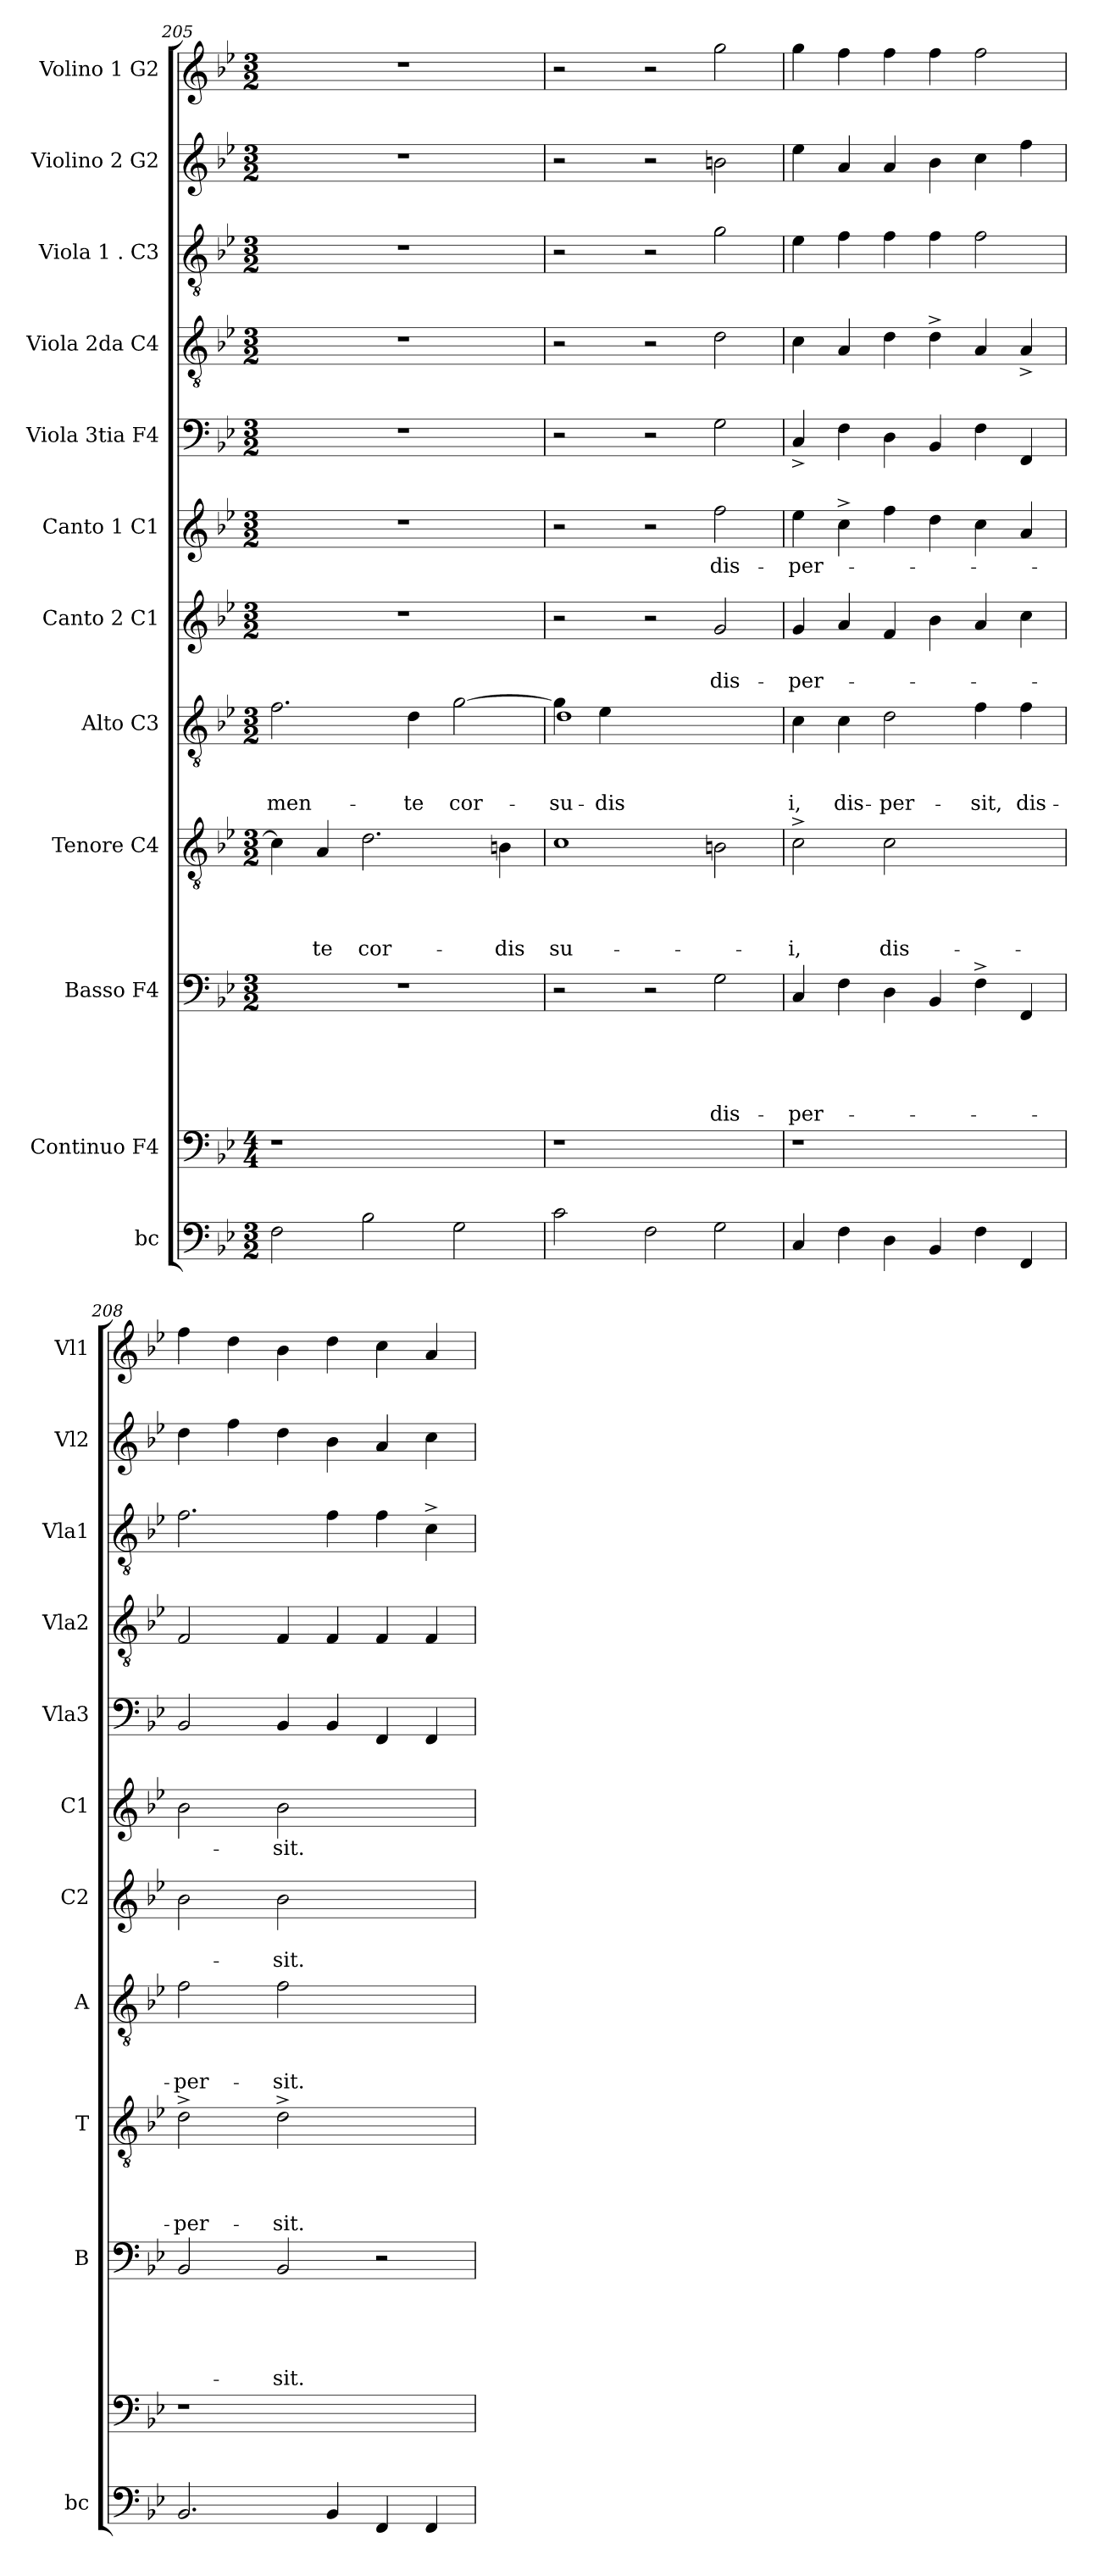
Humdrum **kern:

**kern	**kern	**kern	**text	**text	**text	**text	**text	**kern	**text	**text	**text	**text	**kern	**text	**text	**text	**kern	**text	**text	**kern	**text	**kern	**kern	**kern	**kern	**kern
*part12	*part11	*part10	*part10	*part10	*part10	*part10	*part10	*part9	*part9	*part9	*part9	*part9	*part8	*part8	*part8	*part8	*part7	*part7	*part7	*part6	*part6	*part5	*part4	*part3	*part2	*part1
*staff12	*staff11	*staff10	*staff10	*staff10	*staff10	*staff10	*staff10	*staff9	*staff9	*staff9	*staff9	*staff9	*staff8	*staff8	*staff8	*staff8	*staff7	*staff7	*staff7	*staff6	*staff6	*staff5	*staff4	*staff3	*staff2	*staff1
*I"bc	*I"Continuo F4	*I"Basso F4	*	*	*	*	*	*I"Tenore C4	*	*	*	*	*I"Alto C3	*	*	*	*I"Canto 2 C1	*	*	*I"Canto 1 C1	*	*I"Viola 3tia F4	*I"Viola 2da C4	*I"Viola 1 . C3	*I"Violino 2 G2	*I"Volino 1 G2
*I'bc	*	*I'B	*	*	*	*	*	*I'T	*	*	*	*	*I'A	*	*	*	*I'C2	*	*	*I'C1	*	*I'Vla3	*I'Vla2	*I'Vla1	*I'Vl2	*I'Vl1
!!LO:PB:g=z
*clefF4	*clefF4	*clefF4	*	*	*	*	*	*clefGv2	*	*	*	*	*clefGv2	*	*	*	*clefG2	*	*	*clefG2	*	*clefF4	*clefGv2	*clefGv2	*clefG2	*clefG2
*k[b-e-]	*k[b-e-]	*k[b-e-]	*	*	*	*	*	*k[b-e-]	*	*	*	*	*k[b-e-]	*	*	*	*k[b-e-]	*	*	*k[b-e-]	*	*k[b-e-]	*k[b-e-]	*k[b-e-]	*k[b-e-]	*k[b-e-]
*B-:	*B-:	*B-:	*	*	*	*	*	*B-:	*	*	*	*	*B-:	*	*	*	*B-:	*	*	*B-:	*	*B-:	*B-:	*B-:	*B-:	*B-:
*M3/2	*M4/4	*M3/2	*	*	*	*	*	*M3/2	*	*	*	*	*M3/2	*	*	*	*M3/2	*	*	*M3/2	*	*M3/2	*M3/2	*M3/2	*M3/2	*M3/2
=205	=205	=205	=205	=205	=205	=205	=205	=205	=205	=205	=205	=205	=205	=205	=205	=205	=205	=205	=205	=205	=205	=205	=205	=205	=205	=205
!	!	!LO:N:vis=1	!	!	!	!	!	!	!	!	!	!	!	!	!	!LO:LY:b	!LO:N:vis=1	!	!	!LO:N:vis=1	!	!LO:N:vis=1	!LO:N:vis=1	!LO:N:vis=1	!LO:N:vis=1	!LO:N:vis=1
2F\	1r	1.r	.	.	.	.	.	4c\]	.	.	.	.	2.f\	.	.	men-	1.r	.	.	1.r	.	1.r	1.r	1.r	1.r	1.r
!	!	!	!	!	!	!	!	!	!	!	!	!LO:LY:b	!	!	!	!	!	!	!	!	!	!	!	!	!	!
.	.	.	.	.	.	.	.	4A/	.	.	.	-te	.	.	.	.	.	.	.	.	.	.	.	.	.	.
!	!	!	!	!	!	!	!	!	!	!	!	!LO:LY:b	!	!	!	!	!	!	!	!	!	!	!	!	!	!
2B-\	.	.	.	.	.	.	.	2.d\	.	.	.	cor-	.	.	.	.	.	.	.	.	.	.	.	.	.	.
!	!	!	!	!	!	!	!	!	!	!	!	!	!	!	!	!LO:LY:b	!	!	!	!	!	!	!	!	!	!
.	.	.	.	.	.	.	.	.	.	.	.	.	4d\	.	.	-te	.	.	.	.	.	.	.	.	.	.
!	!	!	!	!	!	!	!	!	!	!	!	!	!	!	!	!LO:LY:b	!	!	!	!	!	!	!	!	!	!
2G\	2ryy	.	.	.	.	.	.	.	.	.	.	.	[>2g\	.	.	cor-	.	.	.	.	.	.	.	.	.	.
!	!	!	!	!	!	!	!	!	!	!	!	!LO:LY:b	!	!	!	!	!	!	!	!	!	!	!	!	!	!
.	.	.	.	.	.	.	.	4Bn\	.	.	.	-dis	.	.	.	.	.	.	.	.	.	.	.	.	.	.
=206	=206	=206	=206	=206	=206	=206	=206	=206	=206	=206	=206	=206	=206	=206	=206	=206	=206	=206	=206	=206	=206	=206	=206	=206	=206	=206
!	!	!	!	!	!	!	!	!	!	!	!	!LO:LY:b	!	!	!	!LO:LY:b	!	!	!	!	!	!	!	!	!	!
*	*	*	*	*	*	*	*	*	*	*	*	*	*^	*	*	*	*	*	*	*	*	*	*	*	*	*
2c\	1r	2r	.	.	.	.	.	1c	.	.	.	su-	4g\]	1d	.	.	su-	2r	.	.	2r	.	2r	2r	2r	2r	2r
!	!	!	!	!	!	!	!	!	!	!	!	!	!	!	!	!	!LO:LY:b	!	!	!	!	!	!	!	!	!	!
.	.	.	.	.	.	.	.	.	.	.	.	.	4e-\	.	.	.	-dis	.	.	.	.	.	.	.	.	.	.
2F\	.	2r	.	.	.	.	.	.	.	.	.	.	2ryy	.	.	.	.	2r	.	.	2r	.	2r	2r	2r	2r	2r
!	!	!	!	!	!	!	!LO:LY:b	!	!	!	!	!	!	!	!	!	!	!	!	!LO:LY:b	!	!LO:LY:b	!	!	!	!	!
2G\	2ryy	2G\	.	.	.	.	dis-	2Bn\	.	.	.	.	2ryy	2ryy	.	.	.	2g/	.	dis-	2ff\	dis-	2G\	2d\	2g\	2bn\	2gg\
=207	=207	=207	=207	=207	=207	=207	=207	=207	=207	=207	=207	=207	=207	=207	=207	=207	=207	=207	=207	=207	=207	=207	=207	=207	=207	=207	=207
!	!	!	!	!	!	!	!LO:LY:b	!	!	!	!	!LO:LY:b	!	!	!	!	!LO:LY:b	!	!	!LO:LY:b	!	!LO:LY:b	!	!	!	!	!
*	*	*	*	*	*	*	*	*	*	*	*	*	*v	*v	*	*	*	*	*	*	*	*	*	*	*	*	*
4C/	1r	4C/	.	.	.	.	-per-	2c^>\	.	.	.	-i,	4c\	.	.	-i,	4g/	.	-per-	4ee-\	-per-	4C^</	4c\	4e-\	4ee-\	4gg\
!	!	!	!	!	!	!	!	!	!	!	!	!	!	!	!	!LO:LY:b	!	!	!	!	!	!	!	!	!	!
4F\	.	4F\	.	.	.	.	.	.	.	.	.	.	4c\	.	.	dis-	4a/	.	.	4cc^>\	.	4F\	4A/	4f\	4a/	4ff\
!	!	!	!	!	!	!	!	!	!	!	!	!LO:LY:b	!	!	!	!LO:LY:b:rj	!	!	!	!	!	!	!	!	!	!
4D\	.	4D\	.	.	.	.	.	2c\	.	.	.	dis-	2d\	.	.	-per-	4f/	.	.	4ff\	.	4D\	4d\	4f\	4a/	4ff\
4BB-/	.	4BB-/	.	.	.	.	.	.	.	.	.	.	.	.	.	.	4b-\	.	.	4dd\	.	4BB-/	4d^>\	4f\	4b-\	4ff\
!	!	!	!	!	!	!	!	!	!	!	!	!	!	!	!	!LO:LY:b	!	!	!	!	!	!	!	!	!	!
4F\	2ryy	4F^>\	.	.	.	.	.	2ryy	.	.	.	.	4f\	.	.	-sit,	4a/	.	.	4cc\	.	4F\	4A/	2f\	4cc\	2ff\
!	!	!	!	!	!	!	!	!	!	!	!	!	!	!	!	!LO:LY:b	!	!	!	!	!	!	!	!	!	!
4FF/	.	4FF/	.	.	.	.	.	.	.	.	.	.	4f\	.	.	dis-	4cc\	.	.	4a/	.	4FF/	4A^</	.	4ff\	.
=208	=208	=208	=208	=208	=208	=208	=208	=208	=208	=208	=208	=208	=208	=208	=208	=208	=208	=208	=208	=208	=208	=208	=208	=208	=208	=208
!	!	!	!	!	!	!	!	!	!	!	!	!LO:LY:b	!	!	!	!LO:LY:b	!	!	!	!	!	!	!	!	!	!
2.BB-/	1r	2BB-/	.	.	.	.	.	2d^>\	.	.	.	-per-	2f\	.	.	-per-	2b-\	.	.	2b-\	.	2BB-/	2F/	2.f\	4dd\	4ff\
.	.	.	.	.	.	.	.	.	.	.	.	.	.	.	.	.	.	.	.	.	.	.	.	.	4ff\	4dd\
!	!	!	!	!	!	!	!LO:LY:b	!	!	!	!	!LO:LY:b	!	!	!	!LO:LY:b	!	!	!LO:LY:b	!	!LO:LY:b	!	!	!	!	!
.	.	2BB-/	.	.	.	.	-sit.	2d^>\	.	.	.	-sit.	2f\	.	.	-sit.	2b-\	.	-sit.	2b-\	-sit.	4BB-/	4F/	.	4dd\	4b-\
4BB-/	.	.	.	.	.	.	.	.	.	.	.	.	.	.	.	.	.	.	.	.	.	4BB-/	4F/	4f\	4b-\	4dd\
4FF/	2ryy	2r	.	.	.	.	.	2ryy	.	.	.	.	2ryy	.	.	.	2ryy	.	.	2ryy	.	4FF/	4F/	4f\	4a/	4cc\
4FF/	.	.	.	.	.	.	.	.	.	.	.	.	.	.	.	.	.	.	.	.	.	4FF/	4F/	4c^>\	4cc\	4a/
=	=	=	=	=	=	=	=	=	=	=	=	=	=	=	=	=	=	=	=	=	=	=	=	=	=	=
*-	*-	*-	*-	*-	*-	*-	*-	*-	*-	*-	*-	*-	*-	*-	*-	*-	*-	*-	*-	*-	*-	*-	*-	*-	*-	*-
